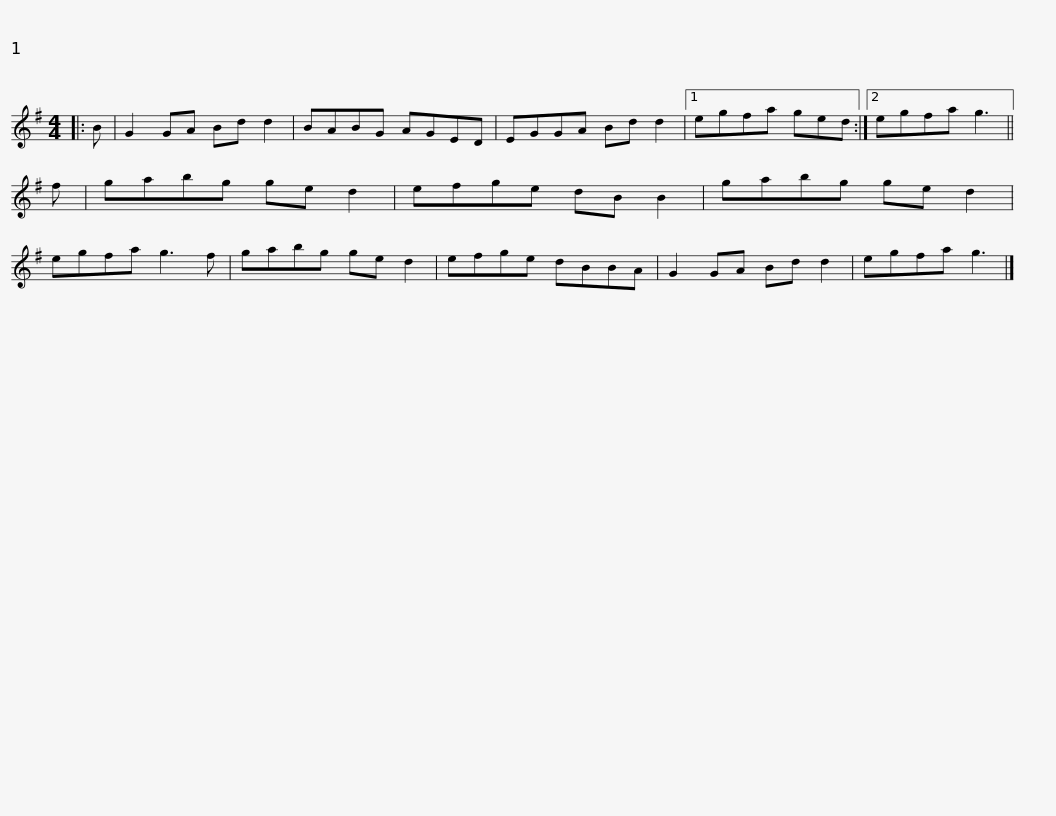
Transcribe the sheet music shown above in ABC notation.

X:1
L:1/8
M:4/4
I:linebreak $
K:G
V:1 treble
V:1
|: B | G2 GA Bd d2 | BABG AGED | EGGA Bd d2 |1 egfa ged :|2 %5
 egfa g3 || f |$ gabg ge d2 | efge dB B2 | gabg ge d2 | %10
 egfa g3 f | gabg ge d2 | efge dBBA |$ G2 GA Bd d2 | egfa g3 |] %15
